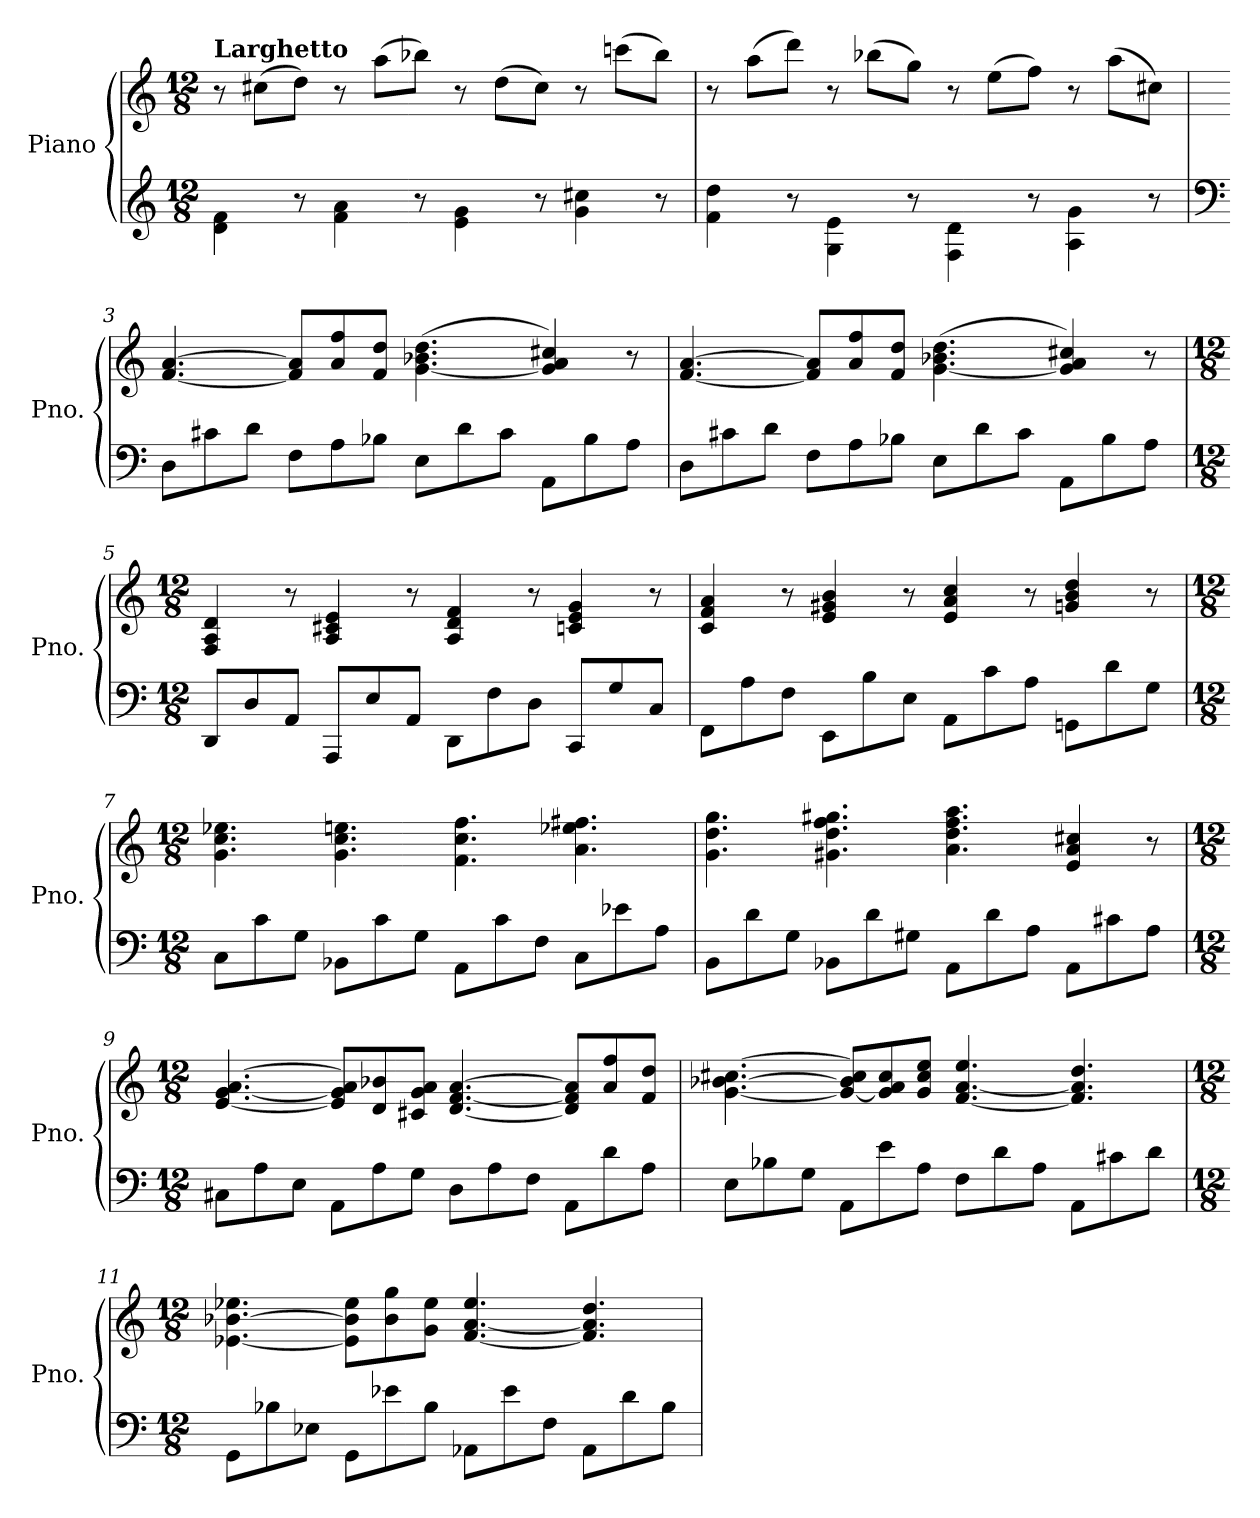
**kern	**kern
*part1	*part1
*staff2	*staff1
*I"Piano	*
*I'Pno.	*
*clefG2	*clefG2
*k[]	*k[]
*M12/8	*M12/8
*MM64	*MM64
=1	=1
!	!LO:TX:a:B:t=Larghetto
4d\ 4f\	8r
.	(8cc#X\L
8r	8dd\J)
4f\ 4a\	8r
.	(8aa\L
8r	8bb-X\J)
4e\ 4g\	8r
.	(8dd\L
8r	8cc#\J)
4g\ 4cc#X\	8r
.	(8cccn\L
8r	8bb-\J)
=2	=2
4f\ 4dd\	8r
.	(8aa\L
8r	8ddd\J)
4G\ 4e\	8r
.	(8bb-X\L
8r	8gg\J)
4F\ 4d\	8r
.	(8ee\L
8r	8ff\J)
4A\ 4g\	8r
.	(8aa\L
8r	8cc#X\J)
=3	=3
*clefF4	*
8D\L	[4.f/ [4.a/
8c#X\	.
8d\J	.
8F\L	8f/] 8a/]L
8A\	8a/ 8ff/
8B-X\J	8f/ 8dd/J
8E\L	([4.g\ 4.b-X\ 4.dd\
8d\	.
8c#\J	.
8AA\L	4g/] 4a/ 4cc#X/)
8B-\	.
8A\J	8r
!!LO:LB:g=z
=4	=4
8D\L	[4.f/ [4.a/
8c#X\	.
8d\J	.
8F\L	8f/] 8a/]L
8A\	8a/ 8ff/
8B-X\J	8f/ 8dd/J
8E\L	([4.g\ 4.b-X\ 4.dd\
8d\	.
8c#\J	.
8AA\L	4g/] 4a/ 4cc#X/)
8B-\	.
8A\J	8r
=5	=5
*M12/8	*M12/8
8DD/L	4F/ 4A/ 4d/
8D/	.
8AA/J	8r
8AAA/L	4A/ 4c#X/ 4e/
8E/	.
8AA/J	8r
8DD\L	4A/ 4d/ 4f/
8F\	.
8D\J	8r
8CC/L	4cn/ 4e/ 4g/
8G/	.
8C/J	8r
=6	=6
8FF\L	4c/ 4f/ 4a/
8A\	.
8F\J	8r
8EE\L	4e/ 4g#X/ 4b/
8B\	.
8E\J	8r
8AA\L	4e/ 4a/ 4cc/
8c\	.
8A\J	8r
8GGn\L	4gn/ 4b/ 4dd/
8d\	.
8G\J	8r
!!LO:LB:g=z
=7	=7
*M12/8	*M12/8
8C\L	4.g\ 4.cc\ 4.ee-X\
8c\	.
8G\J	.
8BB-X\L	4.g\ 4.cc\ 4.een\
8c\	.
8G\J	.
8AA\L	4.f\ 4.cc\ 4.ff\
8c\	.
8F\J	.
8C\L	4.a\ 4.ee-X\ 4.ff#X\
8e-X\	.
8A\J	.
=8	=8
8BB\L	4.g\ 4.dd\ 4.gg\
8d\	.
8G\J	.
8BB-X\L	4.g#X\ 4.dd\ 4.ff\ 4.gg#X\
8d\	.
8G#X\J	.
8AA\L	4.a\ 4.dd\ 4.ff\ 4.aa\
8d\	.
8A\J	.
8AA\L	4e/ 4a/ 4cc#X/
8c#X\	.
8A\J	8r
=9	=9
*M12/8	*M12/8
8C#X\L	[4.e/ [4.g/ [4.a/
8A\	.
8E\J	.
8AA\L	8e/] 8g/] 8a/]L
8A\	8d/ 8b-X/
8G\J	8c#X/ 8g/ 8a/J
8D\L	[4.d/ [4.f/ [4.a/
8A\	.
8F\J	.
8AA\L	8d/] 8f/] 8a/]L
8d\	8a/ 8ff/
8A\J	8f/ 8dd/J
!!LO:LB:g=z
=10	=10
8E\L	[4.g\ [4.b-X\ [4.cc#X\
8B-X\	.
8G\J	.
8AA\L	8g/_ 8b-/] 8cc#/]L
8e\	8g/] 8a/ 8cc#/
8A\J	8g/ 8cc#/ 8ee/J
8F\L	[4.f/ [4.a/ 4.ee/
8d\	.
8A\J	.
8AA\L	4.f/] 4.a/] 4.dd/
8c#X\	.
8d\J	.
=11	=11
*M12/8	*M12/8
8GG\L	[4.e-X\ [4.b-X\ 4.ee-X\
8B-X\	.
8E-X\J	.
8GG\L	8e-\] 8b-\] 8ee-\L
8e-X\	8b-\ 8gg\
8B-\J	8g\ 8ee-\J
8AA-X\L	[4.f/ [4.a/ 4.ee-/
8e-\	.
8F\J	.
8AA-\L	4.f/] 4.a/] 4.dd/
8d\	.
8B-\J	.
=	=
*-	*-
